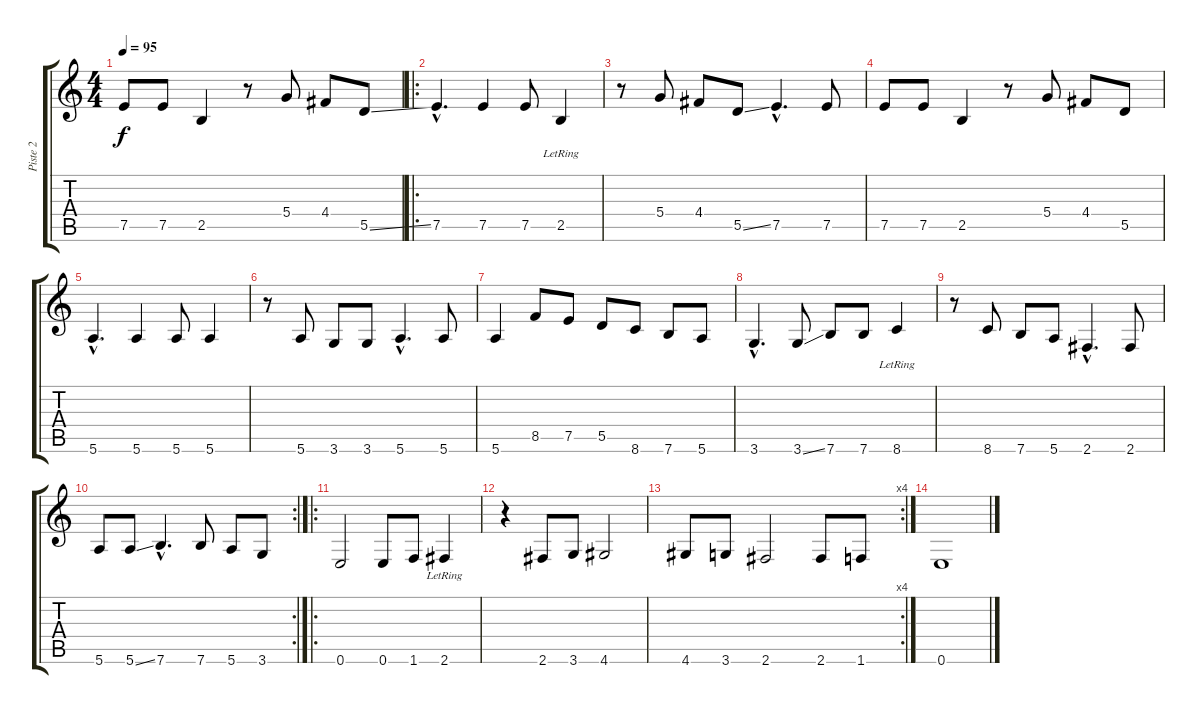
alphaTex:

\track ("Piste 2" "Piste 2") {instrument acousticbass}
\staff {score tabs}
\tuning (E4 B3 G3 D3 A2 E2) {hide}
\ts (4 4)
\tempo 95
\clef g2
\ks c
7.5.8{dy f} 7.5.8 2.5.4 r.8 5.4.8 4.4.8 5.5{ss}.8 |
\ro
7.5{hac}.4{d} 7.5.4 7.5.8 2.5{lr}.4 |
r.8 5.4.8 4.4.8 5.5{ss}.8 7.5{hac}.4{d} 7.5.8 |
7.5.8 7.5.8 2.5.4 r.8 5.4.8 4.4.8 5.5.8 |
5.6{hac}.4{d} 5.6.4 5.6.8 5.6.4 |
r.8 5.6.8 3.6.8 3.6.8 5.6{hac}.4{d} 5.6.8 |
5.6.4 8.5.8 7.5.8 5.5.8 8.6.8 7.6.8 5.6.8 |
3.6{hac}.4{d} 3.6{ss}.8 7.6.8 7.6.8 8.6{lr}.4 |
r.8 8.6.8 7.6.8 5.6.8 2.6{hac}.4{d} 2.6.8 |
\rc 2
5.6.8 5.6{ss}.8 7.6{hac}.4{d} 7.6.8 5.6.8 3.6.8 |
\ro
0.6.2 0.6.8 1.6.8 2.6{lr}.4 |
r.4 2.6.8 3.6.8 4.6.2 |
\rc 4
4.6.8 3.6.8 2.6.2 2.6.8 1.6.8 |
0.6.1
